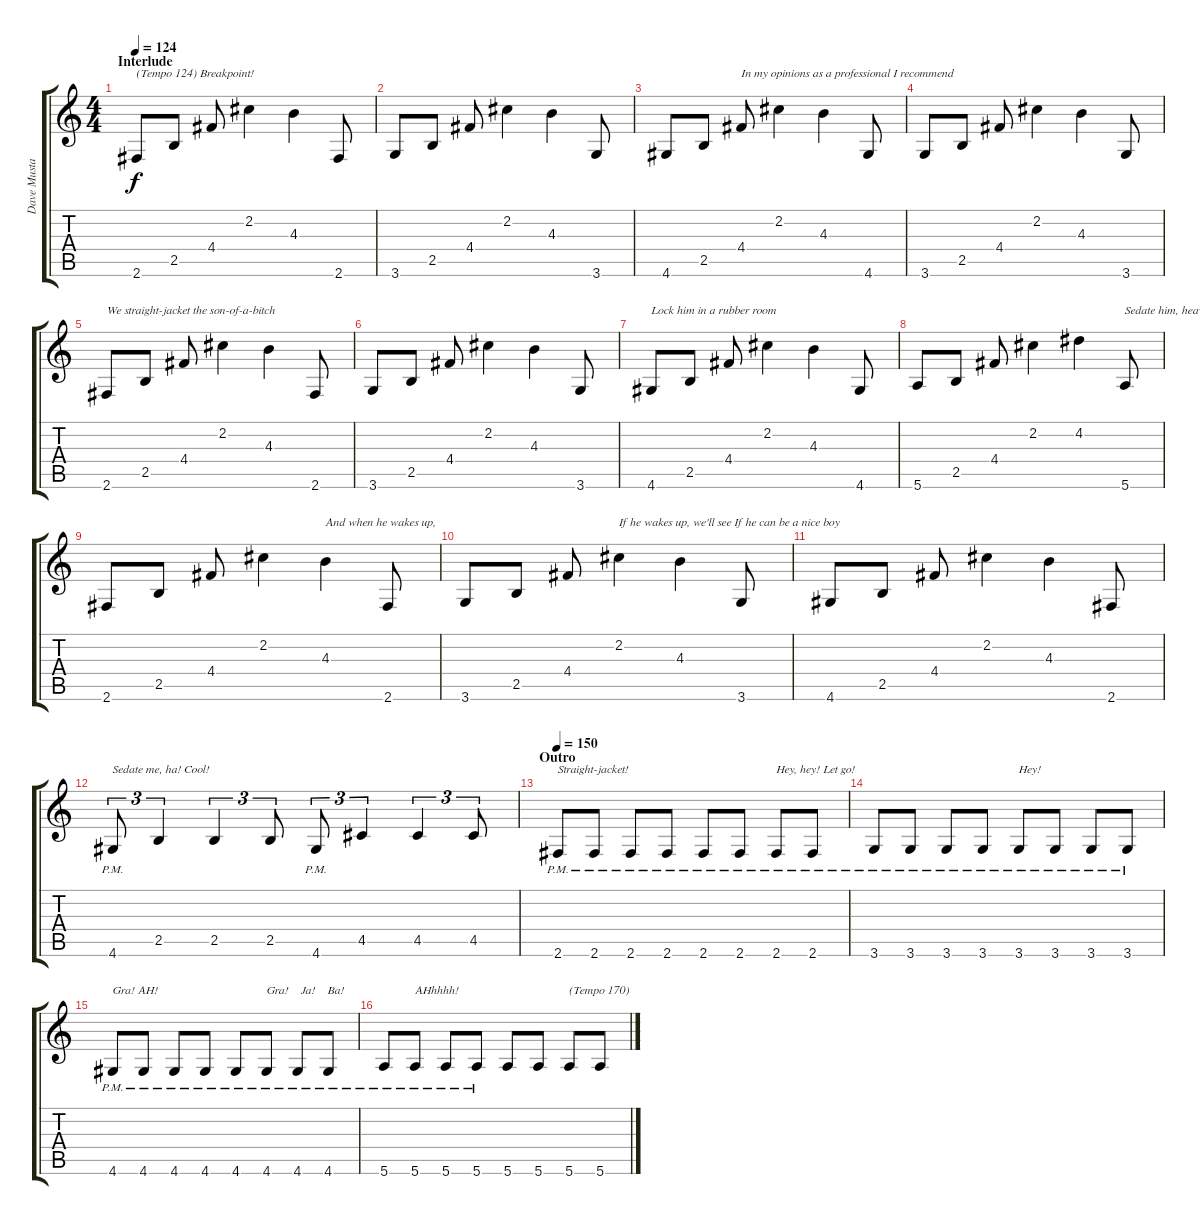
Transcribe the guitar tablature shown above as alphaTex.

\track ("Dave Mustaine" "Dave Musta") {instrument distortionguitar}
\staff {score tabs}
\tuning (E4 B3 G3 D3 A2 E2) {hide}
\ts (4 4)
\section ("" "Interlude")
\tempo 124
\clef g2
\ks c
2.6.8{txt "(Tempo 124) Breakpoint!" dy f} 2.5.8 4.4.8 2.2.4 4.3.4 2.6.8 |
3.6.8 2.5.8 4.4.8 2.2.4 4.3.4 3.6.8 |
4.6.8 2.5.8 4.4.8{txt "In my opinions as a professional I recommend"} 2.2.4 4.3.4 4.6.8 |
3.6.8 2.5.8 4.4.8 2.2.4 4.3.4 3.6.8 |
2.6.8{txt "We straight-jacket the son-of-a-bitch"} 2.5.8 4.4.8 2.2.4 4.3.4 2.6.8 |
3.6.8 2.5.8 4.4.8 2.2.4 4.3.4 3.6.8 |
4.6.8{txt "Lock him in a rubber room"} 2.5.8 4.4.8 2.2.4 4.3.4 4.6.8 |
5.6.8 2.5.8 4.4.8 2.2.4 4.2.4 5.6.8{txt "Sedate him, heavily"} |
2.6.8 2.5.8 4.4.8 2.2.4 4.3.4{txt "And when he wakes up,"} 2.6.8 |
3.6.8 2.5.8 4.4.8 2.2.4{txt "If he wakes up, we'll see If he can be a nice boy"} 4.3.4 3.6.8 |
4.6.8 2.5.8 4.4.8 2.2.4 4.3.4 2.6.8 |
4.6{pm}.8{tu (3 2) txt "Sedate me, ha! Cool!"} 2.5.4{tu (3 2)} 2.5.4{tu (3 2)} 2.5.8{tu (3 2)} 4.6{pm}.8{tu (3 2)} 4.5.4{tu (3 2)} 4.5.4{tu (3 2)} 4.5.8{tu (3 2)} |
\section ("" "Outro")
\tempo 150
2.6{pm}.8{txt "Straight-jacket!"} 2.6{pm}.8 2.6{pm}.8 2.6{pm}.8 2.6{pm}.8 2.6{pm}.8 2.6{pm}.8{txt "Hey, hey! Let go!"} 2.6{pm}.8 |
3.6{pm}.8 3.6{pm}.8 3.6{pm}.8 3.6{pm}.8 3.6{pm}.8{txt "Hey!"} 3.6{pm}.8 3.6{pm}.8 3.6{pm}.8 |
4.6{pm}.8{txt "Gra! AH!"} 4.6{pm}.8 4.6{pm}.8 4.6{pm}.8 4.6{pm}.8 4.6{pm}.8{txt "Gra!    Ja!    Ba!"} 4.6{pm}.8 4.6{pm}.8 |
5.6{pm}.8 5.6{pm}.8{txt "AHhhhh!"} 5.6{pm}.8 5.6{pm}.8 5.6.8 5.6.8 5.6.8{txt "(Tempo 170)"} 5.6.8
